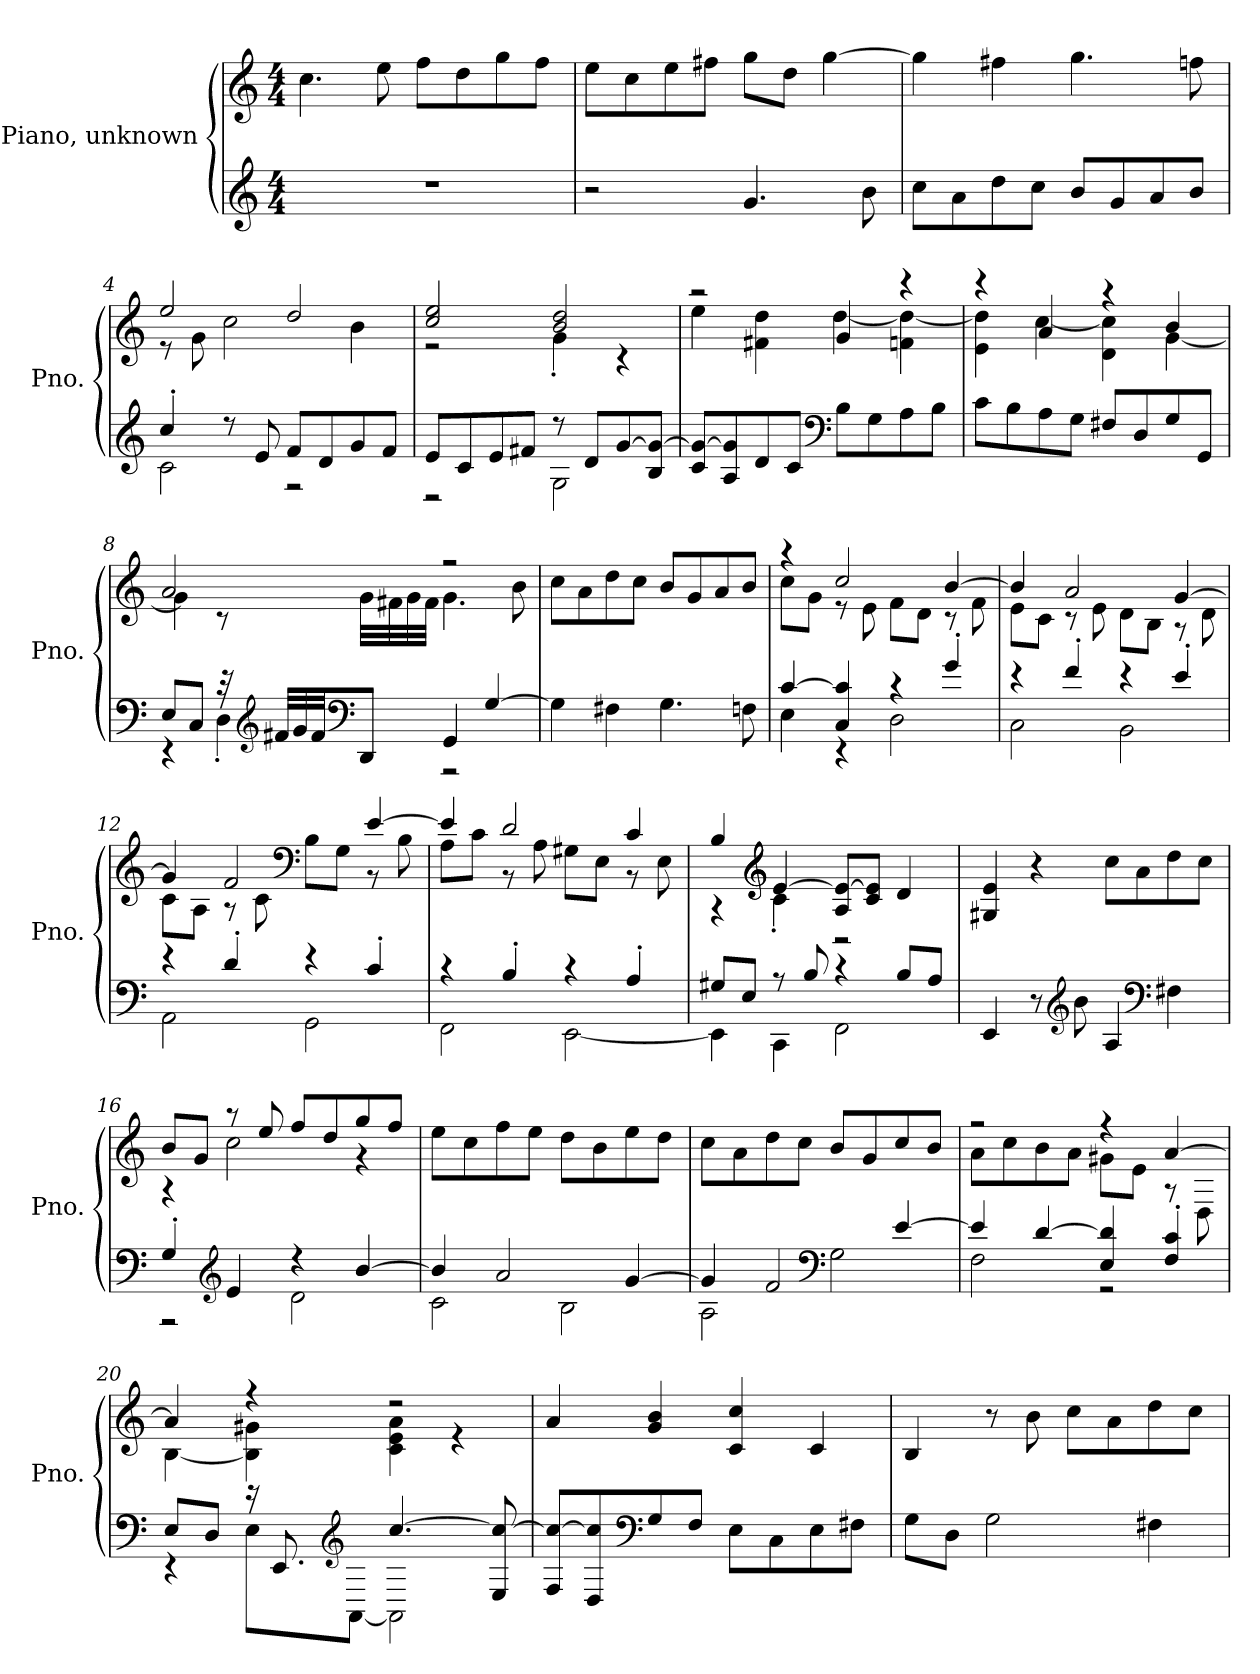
**kern	**kern
*part1	*part1
*staff2	*staff1
*I"Piano, unknown	*
*I'Pno.	*
*clefG2	*clefG2
*k[]	*k[]
*M4/4	*M4/4
*MM120	*MM120
=1	=1
1r	4.cc\
.	8ee\
.	8ff\L
.	8dd\
.	8gg\
.	8ff\J
=2	=2
2r	8ee\L
.	8cc\
.	8ee\
.	8ff#X\J
4.g/	8gg\L
.	8dd\J
.	[4gg\
8b\	.
=3	=3
8cc\L	4gg\]
8a\	.
8dd\	4ff#X\
8cc\J	.
8b/L	4.gg\
8g/	.
8a/	.
8b/J	8ffn\
=4	=4
*^	*^
4cc'/	2c\	2ee/	8r
.	.	.	8g\
8r	.	.	2cc\
8e/	.	.	.
8f/L	2r	2dd/	.
8d/	.	.	.
8g/	.	.	4b\
8f/J	.	.	.
=5	=5	=5	=5
8e/L	2r	2cc/ 2ee/	2r
8c/	.	.	.
8e/	.	.	.
8f#X/J	.	.	.
8r	2G\	2b/ 2dd/	4g'\
8d/L	.	.	.
[8g/	.	.	4r
8B/ 8g/_J	.	.	.
*v	*v	*	*
!!LO:LB:g=z	!!
=6	=6	=6
8c/ 8g/_L	2r	4ee\
8A/ 8g/]	.	.
8d/	.	4f#X\ 4dd\
8c/J	.	.
*clefF4	*	*
8B\L	4g/	[4dd\
8G\	.	.
8A\	4r	4fn\ 4dd\_
8B\J	.	.
=7	=7	=7
8c\L	4r	4e\ 4dd\]
8B\	.	.
8A\	4a/	[4cc\
8G\J	.	.
8F#X/L	4r	4d\ 4cc\]
8D/	.	.
8G/	4b/	[4g\
8GG/J	.	.
=8	=8	=8
*^	*	*
8E/L	4r	2a/	4g\]
8C/J	.	.	.
32r	4D'\	.	8r
*clefG2	*	*	*
32f#X/LLL	.	.	.
32g/	.	.	.
32f#/JJ	.	.	.
*clefF4	*	*	*
8DD/J	.	.	32g\LLL
.	.	.	32f#X\
.	.	.	32g\
.	.	.	32f#\JJJ
4GG/	2r	2r	4.g\
[4G/	.	.	.
.	.	.	8b\
*v	*v	*	*
*	*v	*v
=9	=9
4G\]	8cc\L
.	8a\
4F#X\	8dd\
.	8cc\J
4.G\	8b/L
.	8g/
.	8a/
8Fn\	8b/J
!!LO:LB:g=z
=10	=10
*^	*^
[4c/	4E\	4r	8cc\L
.	.	.	8g\J
4C/ 4c/]	4r	2cc/	8r
.	.	.	8e\
4r	2D\	.	8f\L
.	.	.	8d\J
4g'/	.	[4b/	8r
.	.	.	8f\
=11	=11	=11	=11
4r	2C\	4b/]	8e\L
.	.	.	8c\J
4f'/	.	2a/	8r
.	.	.	8e\
4r	2BB\	.	8d\L
.	.	.	8B\J
4e'/	.	[4g/	8r
.	.	.	8d\
=12	=12	=12	=12
4r	2AA\	4g/]	8c\L
.	.	.	8A\J
4d'/	.	2f/	8r
.	.	.	8c\
*	*	*clefF4	*
4r	2GG\	.	8B\L
.	.	.	8G\J
4c'/	.	[4e/	8r
.	.	.	8B\
=13	=13	=13	=13
4r	2FF\	4e/]	8A\L
.	.	.	8c\J
4B'/	.	2d/	8r
.	.	.	8A\
4r	[2EE\	.	8G#X\L
.	.	.	8E\J
4A'/	.	4c/	8r
.	.	.	8E\
!!LO:LB:g=z	!!
=14	=14	=14	=14
8G#X/L	4EE\]	4B/	4r
8E/J	.	.	.
*	*	*clefG2	*
8r	4CC\	[4e/	4c'\
8B/	.	.	.
4r	2FF\	8A/ 8e/_L	2r
.	.	8c/ 8e/]J	.
8B/L	.	4d/	.
8A/J	.	.	.
*v	*v	*	*
*	*v	*v
=15	=15
4EE/	4G#X/ 4e/
8r	4r
*clefG2	*
8b\	.
4A/	8cc\L
.	8a\
*clefF4	*
4F#X\	8dd\
.	8cc\J
=16	=16
*^	*^
4G'/	2r	8b/L	4r
.	.	8g/J	.
*clefG2	*	*	*
4e/	.	8r	2cc\
.	.	8ee/	.
4r	2d\	8ff/L	.
.	.	8dd/	.
[4b/	.	8gg/	4r
.	.	8ff/J	.
*	*	*v	*v
=17	=17	=17
4b/]	2c\	8ee\L
.	.	8cc\
2a/	.	8ff\
.	.	8ee\J
.	2B\	8dd\L
.	.	8b\
[4g/	.	8ee\
.	.	8dd\J
!!LO:LB:g=z
=18	=18	=18
4g/]	2A\	8cc\L
.	.	8a\
2f/	.	8dd\
.	.	8cc\J
*clefF4	*	*
.	2G\	8b/L
.	.	8g/
[4e/	.	8cc/
.	.	8b/J
=19	=19	=19
*	*	*^
4e/]	2F\	2r	8a\L
.	.	.	8cc\
[4d/	.	.	8b\
.	.	.	8a\J
4E/ 4d/]	2r	4r	8g#X\L
.	.	.	8e\J
4F/' 4c/'	.	[4a/	8r
.	.	.	8D\
=20	=20	=20	=20
8E/L	4r	4a/]	[4B\
8D/J	.	.	.
16r	8E\L	4r	4B\] 4g#X\
8.EE/	.	.	.
*clefG2	*	*	*
.	[8AA\J	.	.
[4.cc/	2AA\]	2r	4c\ 4e\ 4a\
.	.	.	4r
8E/ 8cc/_	.	.	.
*v	*v	*	*
*	*v	*v
=21	=21
8F/ 8cc/_L	4a/
8D/ 8cc/]	.
*clefF4	*
8G/	4g/ 4b/
8F/J	.
8E\L	4c/ 4cc/
8C\	.
8E\	4c/
8F#X\J	.
!!LO:LB:g=z
=22	=22
8G\L	4B/
8D\J	.
2G\	8r
.	8b\
.	8cc\L
.	8a\
4F#X\	8dd\
.	8cc\J
=	=
*-	*-
